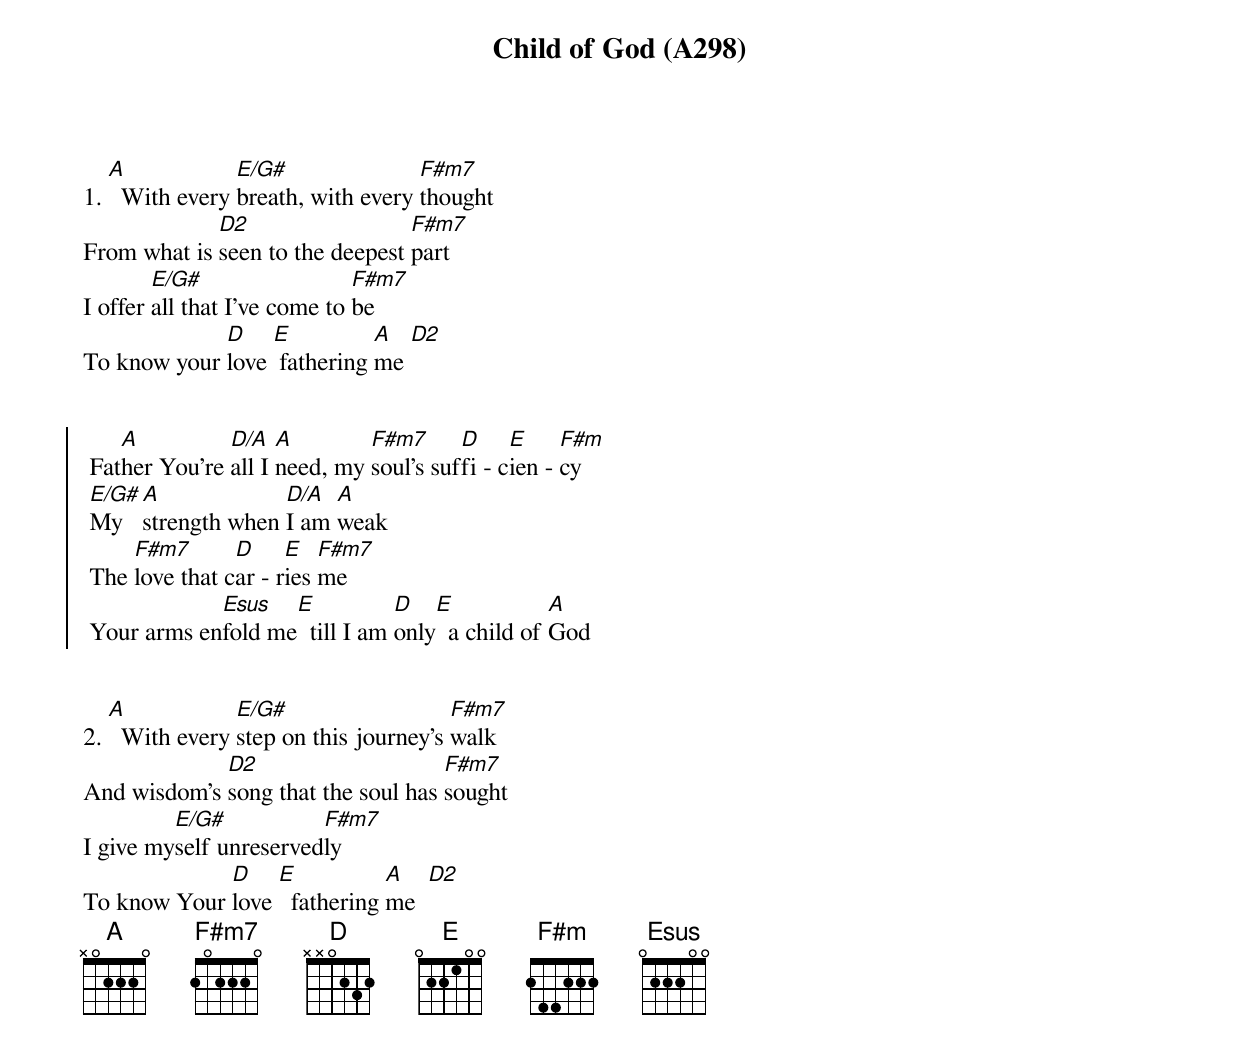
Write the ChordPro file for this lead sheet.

{title: Child of God (A298)}
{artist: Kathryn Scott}

1. [A]  With every [E/G#]breath, with every [F#m7]thought
From what is [D2]seen to the deepest [F#m7]part
I offer [E/G#]all that I've come to [F#m7]be
To know your [D]love [E] fathering [A]me [D2]


{soc}
 Fat[A]her You're [D/A]all I [A]need, my [F#m7]soul's suf[D]fi - c[E]ien - [F#m]cy
 [E/G#]My [A]strength when [D/A]I am [A]weak
 The [F#m7]love that c[D]ar - r[E]ies [F#m7]me
 Your arms en[Esus]fold me[E]  till I am [D]only[E]  a child of [A]God
 {eoc}


2. [A]  With every [E/G#]step on this journey's [F#m7]walk
And wisdom's [D2]song that the soul has [F#m7]sought
I give my[E/G#]self unreserved[F#m7]ly
To know Your [D]love [E]  fathering [A]me  [D2]
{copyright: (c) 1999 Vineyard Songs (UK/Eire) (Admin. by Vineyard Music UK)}
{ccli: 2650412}
